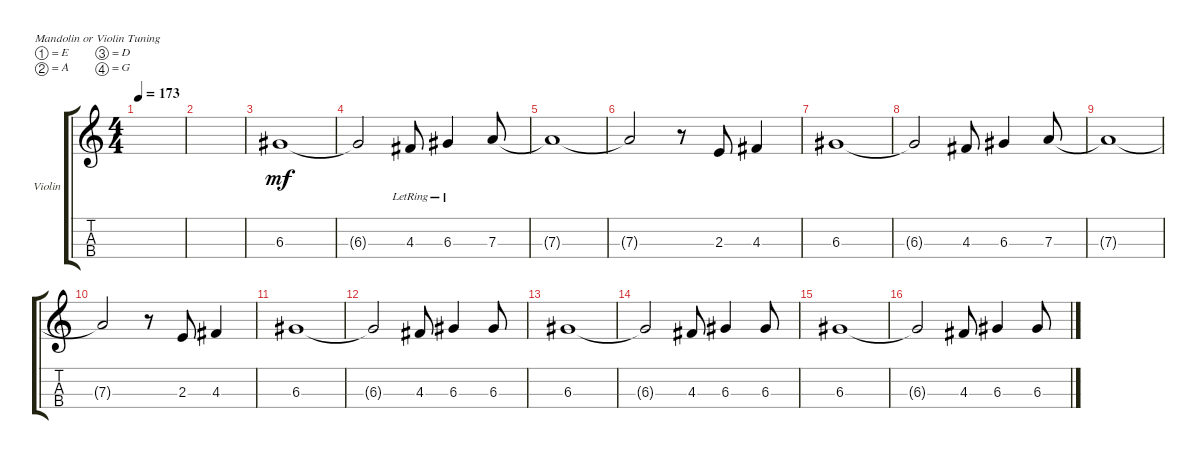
\defaultSystemsLayout 4
\bracketExtendMode groupsimilarinstruments
\firstSystemTrackNameOrientation horizontal
\otherSystemsTrackNameOrientation horizontal
\track ("Violin" "Violin") {instrument violin}
\staff {score tabs}
\tuning (E5 A4 D4 G3)
\ts (4 4)
\tempo 173
\clef g2
\ks c
|
|
6.3.1{dy mf} |
6.3{t}.2 4.3{lr}.8 6.3{lr}.4 7.3.8 |
7.3{t}.1 |
7.3{t}.2 r.8 2.3.8 4.3.4 |
6.3.1 |
6.3{t}.2 4.3.8 6.3.4 7.3.8 |
7.3{t}.1 |
7.3{t}.2 r.8 2.3.8 4.3.4 |
6.3.1 |
6.3{t}.2 4.3.8 6.3.4 6.3.8 |
6.3.1 |
6.3{t}.2 4.3.8 6.3.4 6.3.8 |
6.3.1 |
6.3{t}.2 4.3.8 6.3.4 6.3.8
